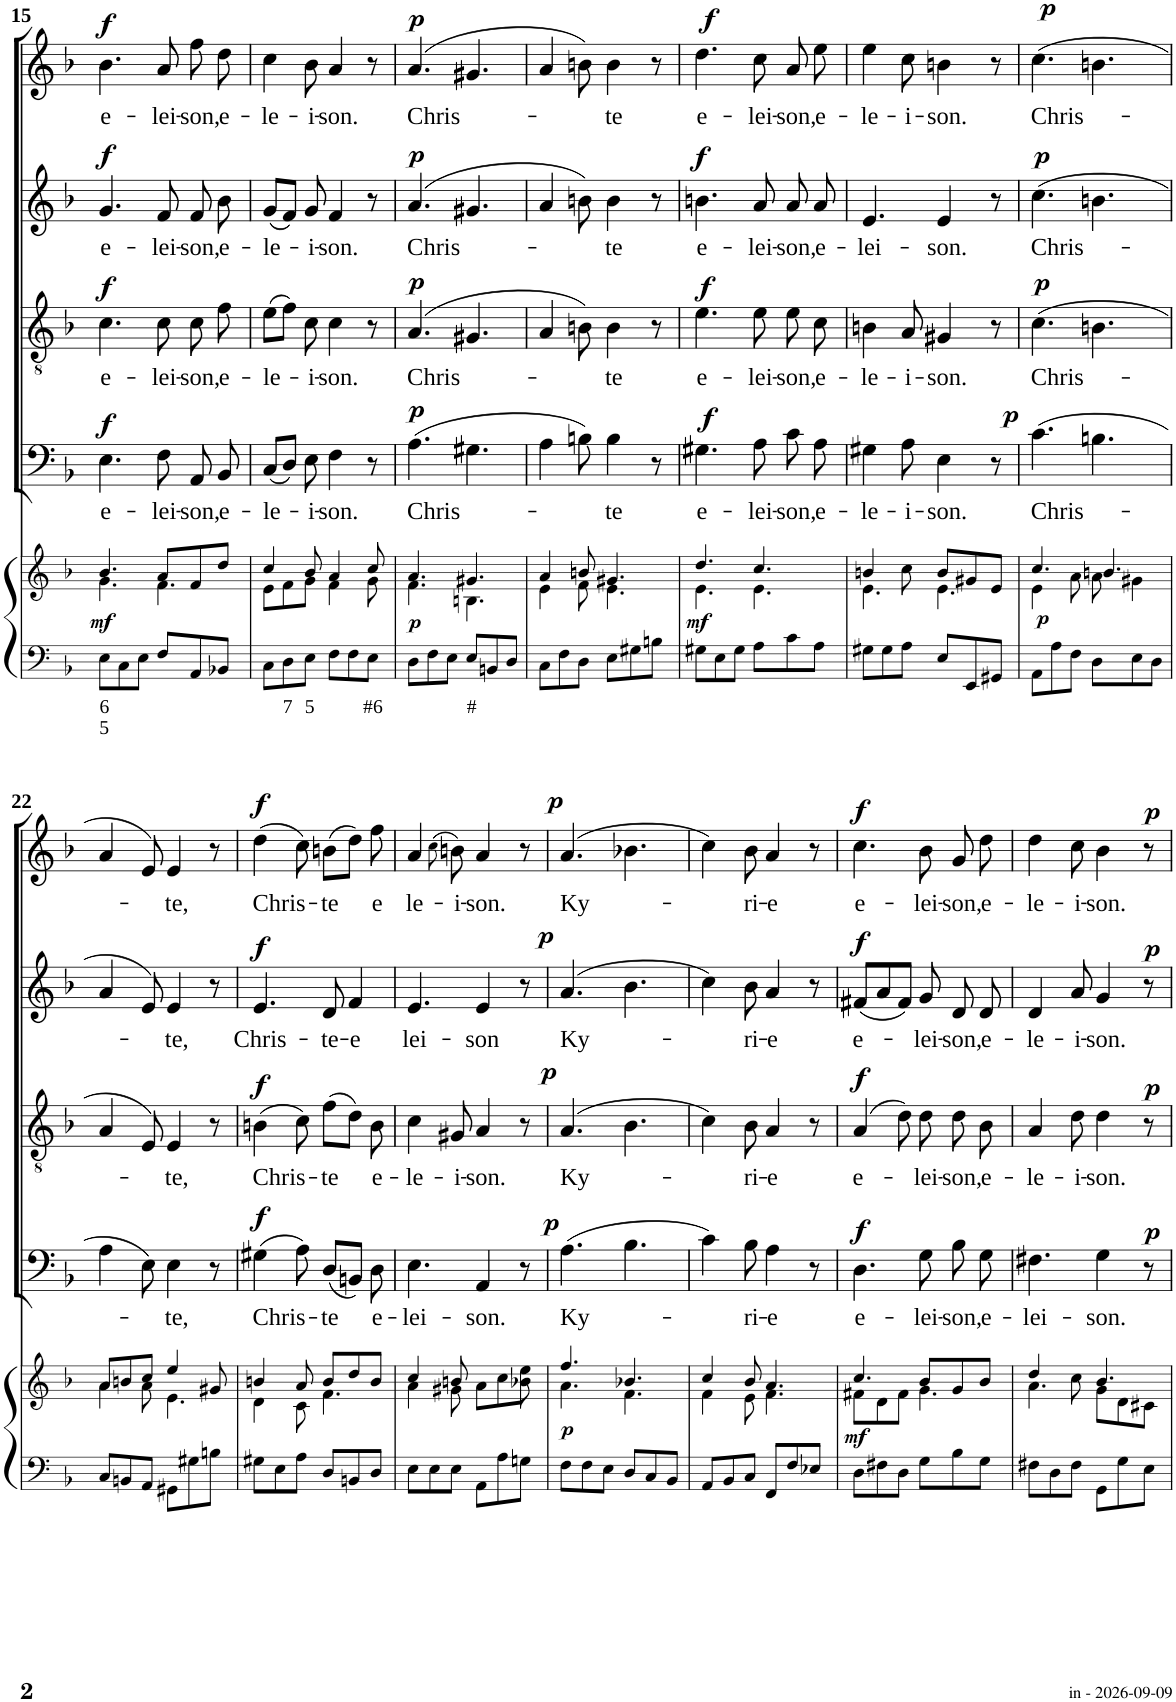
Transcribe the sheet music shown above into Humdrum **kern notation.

**kern	**text	**text	**kern	**dynam	**kern	**text	**dynam	**kern	**text	**dynam	**kern	**text	**dynam	**kern	**text	**dynam
*part5	*part5	*part5	*part5	*part5	*part4	*part4	*part4	*part3	*part3	*part3	*part2	*part2	*part2	*part1	*part1	*part1
*staff6	*staff6	*staff6	*staff5	*staff5/6	*staff4	*staff4	*staff4	*staff3	*staff3	*staff3	*staff2	*staff2	*staff2	*staff1	*staff1	*staff1
*I"Organ	*	*	*	*	*I"Bass	*	*	*I"Tenor	*	*	*I"Alto	*	*	*I"Soprano	*	*
!!LO:PB:g=z
*clefF4	*	*	*clefG2	*	*clefF4	*	*	*clefGv2	*	*	*clefG2	*	*	*clefG2	*	*
*k[b-]	*	*	*k[b-]	*	*k[b-]	*	*	*k[b-]	*	*	*k[b-]	*	*	*k[b-]	*	*
*M6/8	*	*	*M6/8	*	*M6/8	*	*	*M6/8	*	*	*M6/8	*	*	*M6/8	*	*
=15	=15	=15	=15	=15	=15	=15	=15	=15	=15	=15	=15	=15	=15	=15	=15	=15
!	!LO:LY:b	!LO:LY:b	!	!LO:DY:b	!	!LO:LY:b	!LO:DY:a	!	!LO:LY:b	!LO:DY:a	!	!LO:LY:b	!LO:DY:a	!	!LO:LY:b	!LO:DY:a
*	*	*	*^	*	*	*	*	*	*	*	*	*	*	*	*	*
8E\L	6	5	4.b-/	4.g\	mf	4.E\	e-	f	4.c\	e-	f	4.g/	e-	f	4.b-\	e-	f
8C\	.	.	.	.	.	.	.	.	.	.	.	.	.	.	.	.	.
8E\J	.	.	.	.	.	.	.	.	.	.	.	.	.	.	.	.	.
!	!	!	!	!	!	!	!LO:LY:b	!	!	!LO:LY:b	!	!	!LO:LY:b	!	!	!LO:LY:b	!
8F/L	.	.	8a/L	4.f\	.	8F\	-lei-	.	8c\	-lei-	.	8f/	-lei-	.	8a/	-lei-	.
!	!	!	!	!	!	!	!LO:LY:b	!	!	!LO:LY:b	!	!	!LO:LY:b	!	!	!LO:LY:b	!
8AA/	.	.	8f/	.	.	8AA/	-son,	.	8c\	-son,	.	8f/	-son,	.	8ff\	-son,	.
!	!	!	!	!	!	!	!LO:LY:b	!	!	!LO:LY:b	!	!	!LO:LY:b	!	!	!LO:LY:b	!
8BB-X/J	.	.	8dd/J	.	.	8BB-/	e-	.	8f\	e-	.	8b-\	e-	.	8dd\	e-	.
=16	=16	=16	=16	=16	=16	=16	=16	=16	=16	=16	=16	=16	=16	=16	=16	=16	=16
!	!	!	!	!	!	!	!LO:LY:b	!	!	!LO:LY:b	!	!	!LO:LY:b	!	!	!LO:LY:b	!
8C\L	.	.	4cc/	8e\L	.	(8C/L	-le-	.	(8e\L	-le-	.	(8g/L	-le-	.	4cc\	-le-	.
!	!LO:LY:b	!	!	!	!	!	!	!	!	!	!	!	!	!	!	!	!
8D\	7	.	.	8f\	.	8D/J)	.	.	8f\J)	.	.	8f/J)	.	.	.	.	.
!	!LO:LY:b	!	!	!	!	!	!LO:LY:b	!	!	!LO:LY:b	!	!	!LO:LY:b	!	!	!LO:LY:b	!
8E\J	5	.	8b-/	8g\J	.	8E\	-i-	.	8c\	-i-	.	8g/	-i-	.	8b-\	-i-	.
!	!	!	!	!	!	!	!LO:LY:b	!	!	!LO:LY:b	!	!	!LO:LY:b	!	!	!LO:LY:b	!
8F\L	.	.	4a/	4f\	.	4F\	-son.	.	4c\	-son.	.	4f/	-son.	.	4a/	-son.	.
8F\	.	.	.	.	.	.	.	.	.	.	.	.	.	.	.	.	.
!	!LO:LY:b	!	!	!	!	!	!	!	!	!	!	!	!	!	!	!	!
8E\J	#6	.	8cc/	8g\	.	8r	.	.	8r	.	.	8r	.	.	8r	.	.
=17	=17	=17	=17	=17	=17	=17	=17	=17	=17	=17	=17	=17	=17	=17	=17	=17	=17
!	!	!	!	!	!LO:DY:b	!	!LO:LY:b	!LO:DY:a	!	!LO:LY:b	!LO:DY:a	!	!LO:LY:b	!LO:DY:a	!	!LO:LY:b	!LO:DY:a
8D\L	.	.	4.a/	4.f\	p	(4.A\	Chris-	p	(4.A/	Chris-	p	(4.a/	Chris-	p	(4.a/	Chris-	p
8F\	.	.	.	.	.	.	.	.	.	.	.	.	.	.	.	.	.
8E\J	.	.	.	.	.	.	.	.	.	.	.	.	.	.	.	.	.
!	!LO:LY:b	!	!	!	!	!	!	!	!	!	!	!	!	!	!	!	!
8E/L	#	.	4.g#X/	4.Bn\	.	4.G#X\	.	.	4.G#X/	.	.	4.g#X/	.	.	4.g#X/	.	.
8BBn/	.	.	.	.	.	.	.	.	.	.	.	.	.	.	.	.	.
8D/J	.	.	.	.	.	.	.	.	.	.	.	.	.	.	.	.	.
=18	=18	=18	=18	=18	=18	=18	=18	=18	=18	=18	=18	=18	=18	=18	=18	=18	=18
8C\L	.	.	4a/	4e\	.	4A\	.	.	4A/	.	.	4a/	.	.	4a/	.	.
8F\	.	.	.	.	.	.	.	.	.	.	.	.	.	.	.	.	.
8D\J	.	.	8bn/	8f\	.	8Bn\)	.	.	8Bn\)	.	.	8bn\)	.	.	8bn\)	.	.
!	!	!	!	!	!	!	!LO:LY:b	!	!	!LO:LY:b	!	!	!LO:LY:b	!	!	!LO:LY:b	!
8E\L	.	.	4.g#X/	4.e\	.	4B\	-te	.	4B\	-te	.	4b\	-te	.	4b\	-te	.
8G#X\	.	.	.	.	.	.	.	.	.	.	.	.	.	.	.	.	.
8Bn\J	.	.	.	.	.	8r	.	.	8r	.	.	8r	.	.	8r	.	.
=19	=19	=19	=19	=19	=19	=19	=19	=19	=19	=19	=19	=19	=19	=19	=19	=19	=19
!	!	!	!	!	!LO:DY:b	!	!LO:LY:b	!LO:DY:a	!	!LO:LY:b	!LO:DY:a	!	!LO:LY:b	!LO:DY:a	!	!LO:LY:b	!LO:DY:a
8G#X\L	.	.	4.dd/	4.e\	mf	4.G#X\	e-	f	4.e\	e-	f	4.bn\	e-	f	4.dd\	e-	f
8E\	.	.	.	.	.	.	.	.	.	.	.	.	.	.	.	.	.
8G#\J	.	.	.	.	.	.	.	.	.	.	.	.	.	.	.	.	.
!	!	!	!	!	!	!	!LO:LY:b	!	!	!LO:LY:b	!	!	!LO:LY:b	!	!	!LO:LY:b	!
8A\L	.	.	4.cc/	4.e\	.	8A\	-lei-	.	8e\	lei-	.	8a/	lei-	.	8cc\	lei-	.
!	!	!	!	!	!	!	!LO:LY:b	!	!	!LO:LY:b	!	!	!LO:LY:b	!	!	!LO:LY:b	!
8c\	.	.	.	.	.	8c\	-son,	.	8e\	-son,	.	8a/	-son,	.	8a/	-son,	.
!	!	!	!	!	!	!	!LO:LY:b	!	!	!LO:LY:b	!	!	!LO:LY:b	!	!	!LO:LY:b	!
8A\J	.	.	.	.	.	8A\	e-	.	8c\	e-	.	8a/	e-	.	8ee\	e-	.
=20	=20	=20	=20	=20	=20	=20	=20	=20	=20	=20	=20	=20	=20	=20	=20	=20	=20
!	!	!	!	!	!	!	!LO:LY:b	!	!	!LO:LY:b	!	!	!LO:LY:b	!	!	!LO:LY:b	!
*	*	*	*	*	*	*^	*	*	*	*	*	*	*	*	*	*	*
8G#X\L	.	.	4bn/	4.e\	.	4G#X\	2ryy	-le-	.	4Bn\	-le-	.	4.e/	-lei-	.	4ee\	-le-	.
8G#\	.	.	.	.	.	.	.	.	.	.	.	.	.	.	.	.	.	.
!	!	!	!	!	!	!	!	!LO:LY:b	!	!	!LO:LY:b	!	!	!	!	!	!LO:LY:b	!
8A\J	.	.	8cc\	.	.	8A\	.	-i-	.	8A/	-i-	.	.	.	.	8cc\	-i-	.
!	!	!	!	!	!	!	!	!LO:LY:b	!	!	!LO:LY:b	!	!	!LO:LY:b	!	!	!LO:LY:b	!
8E/L	.	.	8b/L	4.e\	.	4E\	.	-son.	.	4G#X/	-son.	.	4e/	-son.	.	4bn\	-son.	.
8EE/	.	.	8g#X/	.	.	.	8.ryy	.	.	.	.	.	.	.	.	.	.	.
!	!	!	!	!	!	!	!	!	!	!	!	!LO:DY:a	!	!	!LO:DY:a	!	!	!
8GG#X/J	.	.	8e/J	.	.	8r	.	.	.	8r	.	p	8r	.	p	8r	.	.
!	!	!	!	!	!	!	!	!	!LO:DY:a	!	!	!	!	!	!	!	!	!
.	.	.	.	.	.	.	16ryy	.	p	.	.	.	.	.	.	.	.	.
=21	=21	=21	=21	=21	=21	=21	=21	=21	=21	=21	=21	=21	=21	=21	=21	=21	=21	=21
!	!	!	!	!	!	!	!	!LO:LY:b	!	!	!LO:LY:b	!	!	!LO:LY:b	!	!	!LO:LY:b	!LO:DY:a
*	*	*	*	*^	*	*v	*v	*	*	*	*	*	*	*	*	*	*	*
8AA\L	.	.	4.cc/	4e\	16ryy	.	(4.c\	Chris-	.	(4.c\	-Chris-	.	(4.cc\	-Chris-	.	(4.cc\	-Chris-	p
!	!	!	!	!	!	!LO:DY:b	!	!	!	!	!	!	!	!	!	!	!	!
.	.	.	.	.	2ryy	p	.	.	.	.	.	.	.	.	.	.	.	.
8A\	.	.	.	.	.	.	.	.	.	.	.	.	.	.	.	.	.	.
8F\J	.	.	.	8a\	.	.	.	.	.	.	.	.	.	.	.	.	.	.
8D\L	.	.	4.bn/	8a\	.	.	4.Bn\	.	.	4.Bn\	.	.	4.bn\	.	.	4.bn\	.	.
8E\	.	.	.	4g#X\	.	.	.	.	.	.	.	.	.	.	.	.	.	.
.	.	.	.	.	8.ryy	.	.	.	.	.	.	.	.	.	.	.	.	.
8D\J	.	.	.	.	.	.	.	.	.	.	.	.	.	.	.	.	.	.
*	*	*	*	*v	*v	*	*	*	*	*	*	*	*	*	*	*	*	*
!!LO:LB:g=z
=22	=22	=22	=22	=22	=22	=22	=22	=22	=22	=22	=22	=22	=22	=22	=22	=22	=22
8C/L	.	.	8a/L	4a\	.	4A\	.	.	4A/	.	.	4a/	.	.	4a/	.	.
8BBn/	.	.	8bn/	.	.	.	.	.	.	.	.	.	.	.	.	.	.
8AA/J	.	.	8cc/J	8a\	.	8E\)	.	.	8E/)	.	.	8e/)	.	.	8e/)	.	.
!	!	!	!	!	!	!	!LO:LY:b	!	!	!LO:LY:b	!	!	!LO:LY:b	!	!	!LO:LY:b	!
8GG#X\L	.	.	4ee/	4.e\	.	4E\	-te,	.	4E/	-te,	.	4e/	-te,	.	4e/	-te,	.
8G#X\	.	.	.	.	.	.	.	.	.	.	.	.	.	.	.	.	.
8Bn\J	.	.	8g#X/	.	.	8r	.	.	8r	.	.	8r	.	.	8r	.	.
=23	=23	=23	=23	=23	=23	=23	=23	=23	=23	=23	=23	=23	=23	=23	=23	=23	=23
!	!	!	!	!	!	!	!LO:LY:b	!LO:DY:a	!	!LO:LY:b	!LO:DY:a	!	!LO:LY:b	!LO:DY:a	!	!LO:LY:b	!LO:DY:a
8G#X\L	.	.	4bn/	4d\	.	(4G#X\	Chris-	f	(4Bn\	Chris-	f	4.e/	Chris-	f	(4dd\	Chris-	f
8E\	.	.	.	.	.	.	.	.	.	.	.	.	.	.	.	.	.
8A\J	.	.	8a/	8c\	.	8A\)	.	.	8c\)	.	.	.	.	.	8cc\)	.	.
!	!	!	!	!	!	!	!LO:LY:b	!	!	!LO:LY:b	!	!	!LO:LY:b	!	!	!LO:LY:b	!
8D/L	.	.	8b/L	4.f\	.	(8D/L	-te	.	(8f\L	-te	.	8d/	te-	.	(8bn\L	-te	.
!	!	!	!	!	!	!	!	!	!	!	!	!	!LO:LY:b	!	!	!	!
8BBn/	.	.	8dd/	.	.	8BBn/J)	.	.	8d\J)	.	.	4f/	-e	.	8dd\J)	.	.
!	!	!	!	!	!	!	!LO:LY:b	!	!	!LO:LY:b	!	!	!	!	!	!LO:LY:b	!
8D/J	.	.	8b/J	.	.	8D\	e-	.	8B\	e-	.	.	.	.	8ff\	e	.
=24	=24	=24	=24	=24	=24	=24	=24	=24	=24	=24	=24	=24	=24	=24	=24	=24	=24
!	!	!	!	!	!	!	!LO:LY:b	!	!	!LO:LY:b	!	!	!LO:LY:b	!	!	!LO:LY:b	!
*	*	*	*	*	*	*	*	*	*	*	*	*^	*	*	*^	*	*
8E\L	.	.	4cc/	4a\	.	4.E\	-lei-	.	4c\	-le-	.	4.e/	2ryy	-lei-	.	4a/	2ryy	-le-	.
8E\	.	.	.	.	.	.	.	.	.	.	.	.	.	.	.	.	.	.	.
.	.	.	.	.	.	.	.	.	.	.	.	.	.	.	.	(8qcc\	.	.	.
!	!	!	!	!	!	!	!	!	!	!LO:LY:b	!	!	!	!	!	!	!	!LO:LY:b	!
8E\J	.	.	8bn/	8g#X\	.	.	.	.	8G#X/	-i-	.	.	.	.	.	8bn\)	.	-i-	.
!	!	!	!	!	!	!	!LO:LY:b	!	!	!LO:LY:b	!	!	!	!LO:LY:b	!	!	!	!LO:LY:b	!
8AA\L	.	.	8a\L	4ryy	.	4AA/	-son.	.	4A/	-son.	.	4e/	.	-son	.	4a/	.	-son.	.
8A\	.	.	8cc\	.	.	.	.	.	.	.	.	.	8.ryy	.	.	.	8.ryy	.	.
8Gn\J	.	.	8ee\J	8b-X\	.	8r	.	.	8r	.	.	8r	.	.	.	8r	.	.	.
!	!	!	!	!	!	!	!	!	!	!	!	!	!	!	!LO:DY:a	!	!	!	!LO:DY:a
.	.	.	.	.	.	.	.	.	.	.	.	.	16ryy	.	p	.	16ryy	.	p
=25	=25	=25	=25	=25	=25	=25	=25	=25	=25	=25	=25	=25	=25	=25	=25	=25	=25	=25	=25
!	!	!	!	!	!LO:DY:b	!	!LO:LY:b	!LO:DY:a	!	!LO:LY:b	!	!	!	!LO:LY:b	!	!	!	!LO:LY:b	!
*	*	*	*	*	*	*	*	*	*	*	*	*v	*v	*	*	*	*	*	*
*	*	*	*	*	*	*	*	*	*	*	*	*	*	*	*v	*v	*	*
8F\L	.	.	4.ff/	4.a\	p	(4.A\	Ky-	p	(4.A/	Ky-	.	(4.a/	Ky-	.	(4.a/	Ky-	.
8F\	.	.	.	.	.	.	.	.	.	.	.	.	.	.	.	.	.
8E\J	.	.	.	.	.	.	.	.	.	.	.	.	.	.	.	.	.
8D/L	.	.	4.b-X/	4.f\	.	4.B-\	.	.	4.B-\	.	.	4.b-\	.	.	4.b-X\	.	.
8C/	.	.	.	.	.	.	.	.	.	.	.	.	.	.	.	.	.
8BB-/J	.	.	.	.	.	.	.	.	.	.	.	.	.	.	.	.	.
=26	=26	=26	=26	=26	=26	=26	=26	=26	=26	=26	=26	=26	=26	=26	=26	=26	=26
8AA/L	.	.	4cc/	4f\	.	4c\)	.	.	4c\)	.	.	4cc\)	.	.	4cc\)	.	.
8BB-/	.	.	.	.	.	.	.	.	.	.	.	.	.	.	.	.	.
!	!	!	!	!	!	!	!LO:LY:b	!	!	!LO:LY:b	!	!	!LO:LY:b	!	!	!LO:LY:b	!
8C/J	.	.	8b-/	8e\	.	8B-\	-ri-	.	8B-\	-ri-	.	8b-\	-ri-	.	8b-\	-ri-	.
!	!	!	!	!	!	!	!LO:LY:b	!	!	!LO:LY:b	!	!	!LO:LY:b	!	!	!LO:LY:b	!
8FF/L	.	.	4.a/	4.f\	.	4A\	-e	.	4A/	-e	.	4a/	-e	.	4a/	-e	.
8F/	.	.	.	.	.	.	.	.	.	.	.	.	.	.	.	.	.
8E-X/J	.	.	.	.	.	8r	.	.	8r	.	.	8r	.	.	8r	.	.
=27	=27	=27	=27	=27	=27	=27	=27	=27	=27	=27	=27	=27	=27	=27	=27	=27	=27
!	!	!	!	!	!LO:DY:b	!	!LO:LY:b	!LO:DY:a	!	!LO:LY:b	!LO:DY:a	!	!LO:LY:b	!LO:DY:a	!	!LO:LY:b	!LO:DY:a
8D\L	.	.	4.cc/	8f#X\L	mf	4.D\	e-	f	(4A/	e-	f	(8f#X/L	e-	f	4.cc\	e-	f
8F#X\	.	.	.	8d\	.	.	.	.	.	.	.	8a/	.	.	.	.	.
8D\J	.	.	.	8f#\J	.	.	.	.	8d\)	.	.	8f#/J)	.	.	.	.	.
!	!	!	!	!	!	!	!LO:LY:b	!	!	!LO:LY:b	!	!	!LO:LY:b	!	!	!LO:LY:b	!
8G\L	.	.	8b-/L	4.g\	.	8G\	-lei-	.	8d\	-lei-	.	8g/	lei-	.	8b-\	-lei-	.
!	!	!	!	!	!	!	!LO:LY:b	!	!	!LO:LY:b	!	!	!LO:LY:b	!	!	!LO:LY:b	!
8B-\	.	.	8g/	.	.	8B-\	-son,	.	8d\	-son,	.	8d/	-son,	.	8g/	-son,	.
!	!	!	!	!	!	!	!LO:LY:b	!	!	!LO:LY:b	!	!	!LO:LY:b	!	!	!LO:LY:b	!
8G\J	.	.	8b-/J	.	.	8G\	e-	.	8B-\	e-	.	8d/	e-	.	8dd\	e-	.
=28	=28	=28	=28	=28	=28	=28	=28	=28	=28	=28	=28	=28	=28	=28	=28	=28	=28
!	!	!	!	!	!	!	!LO:LY:b	!	!	!LO:LY:b	!	!	!LO:LY:b	!	!	!LO:LY:b	!
8F#X\L	.	.	4dd/	4.a\	.	4.F#X\	-lei-	.	4A/	-le-	.	4d/	-le-	.	4dd\	-le-	.
8D\	.	.	.	.	.	.	.	.	.	.	.	.	.	.	.	.	.
!	!	!	!	!	!	!	!	!	!	!LO:LY:b	!	!	!LO:LY:b	!	!	!LO:LY:b	!
8F#\J	.	.	8cc\	.	.	.	.	.	8d\	-i-	.	8a/	-i-	.	8cc\	-i-	.
!	!	!	!	!	!	!	!LO:LY:b	!	!	!LO:LY:b	!	!	!LO:LY:b	!	!	!LO:LY:b	!
8GG\L	.	.	4.b-/	8g\L	.	4G\	-son.	.	4d\	-son.	.	4g/	-son.	.	4b-\	-son.	.
8G\	.	.	.	8d\	.	.	.	.	.	.	.	.	.	.	.	.	.
!	!	!	!	!	!	!	!	!LO:DY:a	!	!	!LO:DY:a	!	!	!LO:DY:a	!	!	!LO:DY:a
8E\J	.	.	.	8c#X\J	.	8r	.	p	8r	.	p	8r	.	p	8r	.	p
*	*	*	*v	*v	*	*	*	*	*	*	*	*	*	*	*	*	*
=	=	=	=	=	=	=	=	=	=	=	=	=	=	=	=	=
*-	*-	*-	*-	*-	*-	*-	*-	*-	*-	*-	*-	*-	*-	*-	*-	*-
